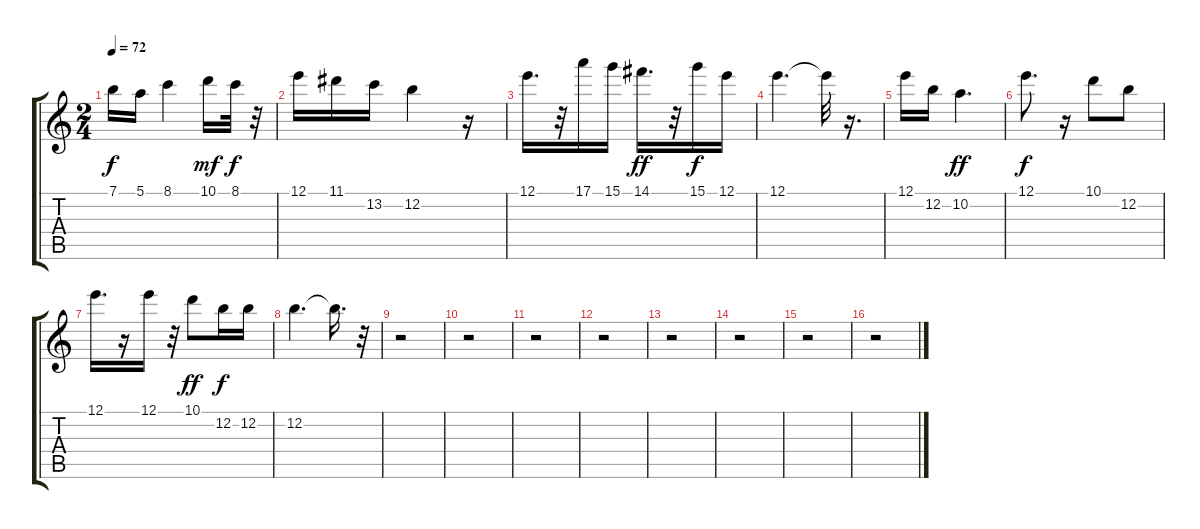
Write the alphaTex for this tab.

\track "" {instrument acousticguitarnylon}
\staff {score tabs}
\tuning (E4 B3 G3 D3 A2 E2) {hide}
\ts (2 4)
\tempo 72
\clef g2
\ks c
7.1.16{dy f} 5.1.16 8.1.4 10.1.16{dy mf} 8.1.32{dy f} r.32 |
12.1.16 11.1.16 13.2.16 12.2.4 r.16 |
12.1.16{d} r.32 17.1.16 15.1.16 14.1.16{d dy ff} r.32 15.1.16{dy f} 12.1.16 |
12.1.4{d} 12.1{t}.32 r.16{d} |
12.1.16 12.2.16 10.2.4{d dy ff} |
12.1.8{d dy f} r.16 10.1.8 12.2.8 |
12.1.16{d} r.16 12.1.16 r.32 10.1.8{dy ff} 12.2.16{dy f} 12.2.16 |
12.2.4{d} 12.2{t}.16{d} r.32 |
r.2 |
r.2 |
r.2 |
r.2 |
r.2 |
r.2 |
r.2 |
r.2
